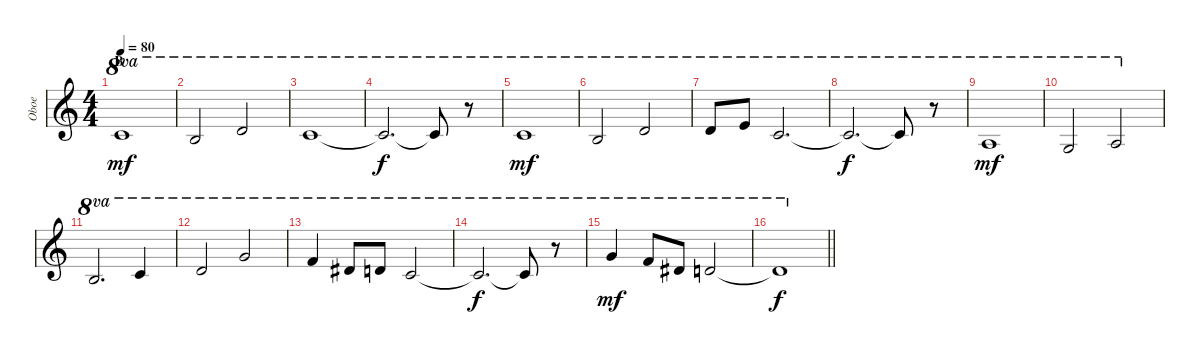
\track ("Oboe" "Oboe") {instrument oboe}
\staff {score}
\tuning (E4 B3 G3 D3 A2 E2) {hide}
\ts (4 4)
\section ("" "B")
\tempo 80
\clef g2
\ks c
8.1.1{ot 8va dy mf} |
7.1.2{ot 8va} 10.1.2{ot 8va} |
8.1.1{ot 8va} |
8.1{t}.2{d ot 8va dy f} 8.1{t}.8{ot 8va} r.8{ot 8va} |
8.1.1{ot 8va dy mf} |
7.1.2{ot 8va} 10.1.2{ot 8va} |
10.1.8{ot 8va} 12.1.8{ot 8va} 13.2.2{d ot 8va} |
13.2{t}.2{d ot 8va dy f} 13.2{t}.8{ot 8va} r.8{ot 8va} |
5.1.1{ot 8va dy mf} |
3.1.2{ot 8va} 5.1.2{ot 8va} |
7.1.2{d ot 8va} 8.1.4{ot 8va} |
10.1.2{ot 8va} 15.1.2{ot 8va} |
13.1.4{ot 8va} 11.1.8{ot 8va} 10.1.8{ot 8va} 8.1.2{ot 8va} |
8.1{t}.2{d ot 8va dy f} 8.1{t}.8{ot 8va} r.8{ot 8va} |
15.1.4{ot 8va dy mf} 13.1.8{ot 8va} 11.1.8{ot 8va} 10.1.2{ot 8va} |
\barLineRight lightlight
10.1{t}.1{ot 8va dy f}
